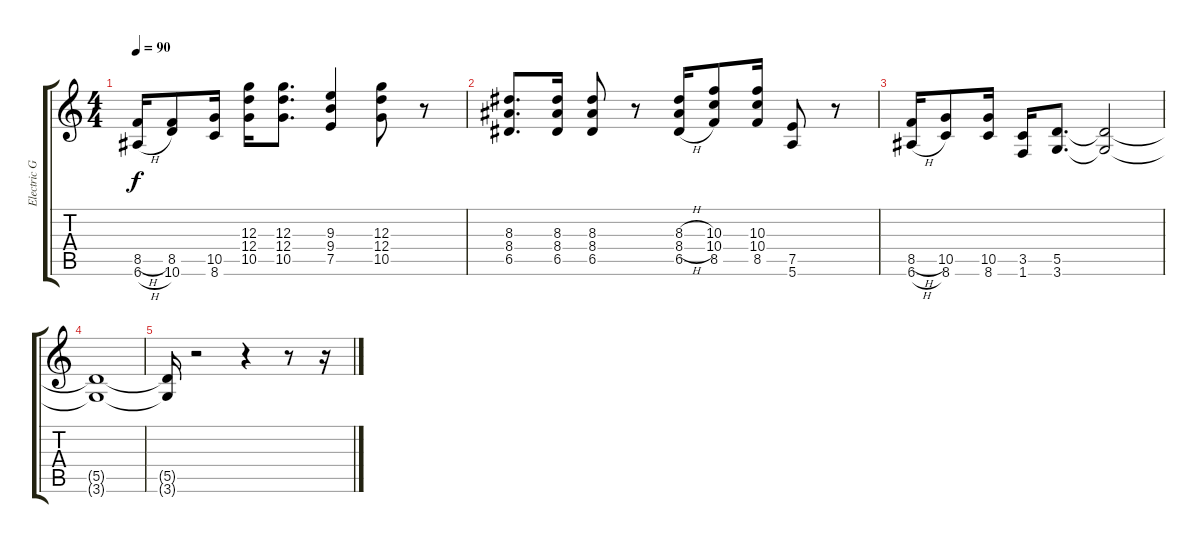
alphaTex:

\track ("Electric Guitar III" "Electric G") {instrument distortionguitar}
\staff {score tabs}
\tuning (E4 B3 G3 D3 A2 E2) {hide}
\ts (4 4)
\tempo 90
\clef g2
\ks c
(8.5{h} 6.6{h}).16{dy f} (8.5 10.6).8 (10.5 8.6).16 (12.3 12.4 10.5).16 (12.3 12.4 10.5).8{d} (9.3 9.4 7.5).4 (12.3 12.4 10.5).8 r.8 |
(8.3 8.4 6.5).8{d} (8.3 8.4 6.5).16 (8.3 8.4 6.5).8 r.8 (8.3{h} 8.4{h} 6.5{h}).16 (10.3 10.4 8.5).8 (10.3 10.4 8.5).16 (7.5 5.6).8 r.8 |
(8.5{h} 6.6{h}).16 (10.5 8.6).8 (10.5 8.6).16 (3.5 1.6).16 (5.5 3.6).8{d} (5.5{t} 3.6{t}).2 |
(5.5{t} 3.6{t}).1 |
(5.5{t} 3.6{t}).16 r.2 r.4 r.8 r.16
